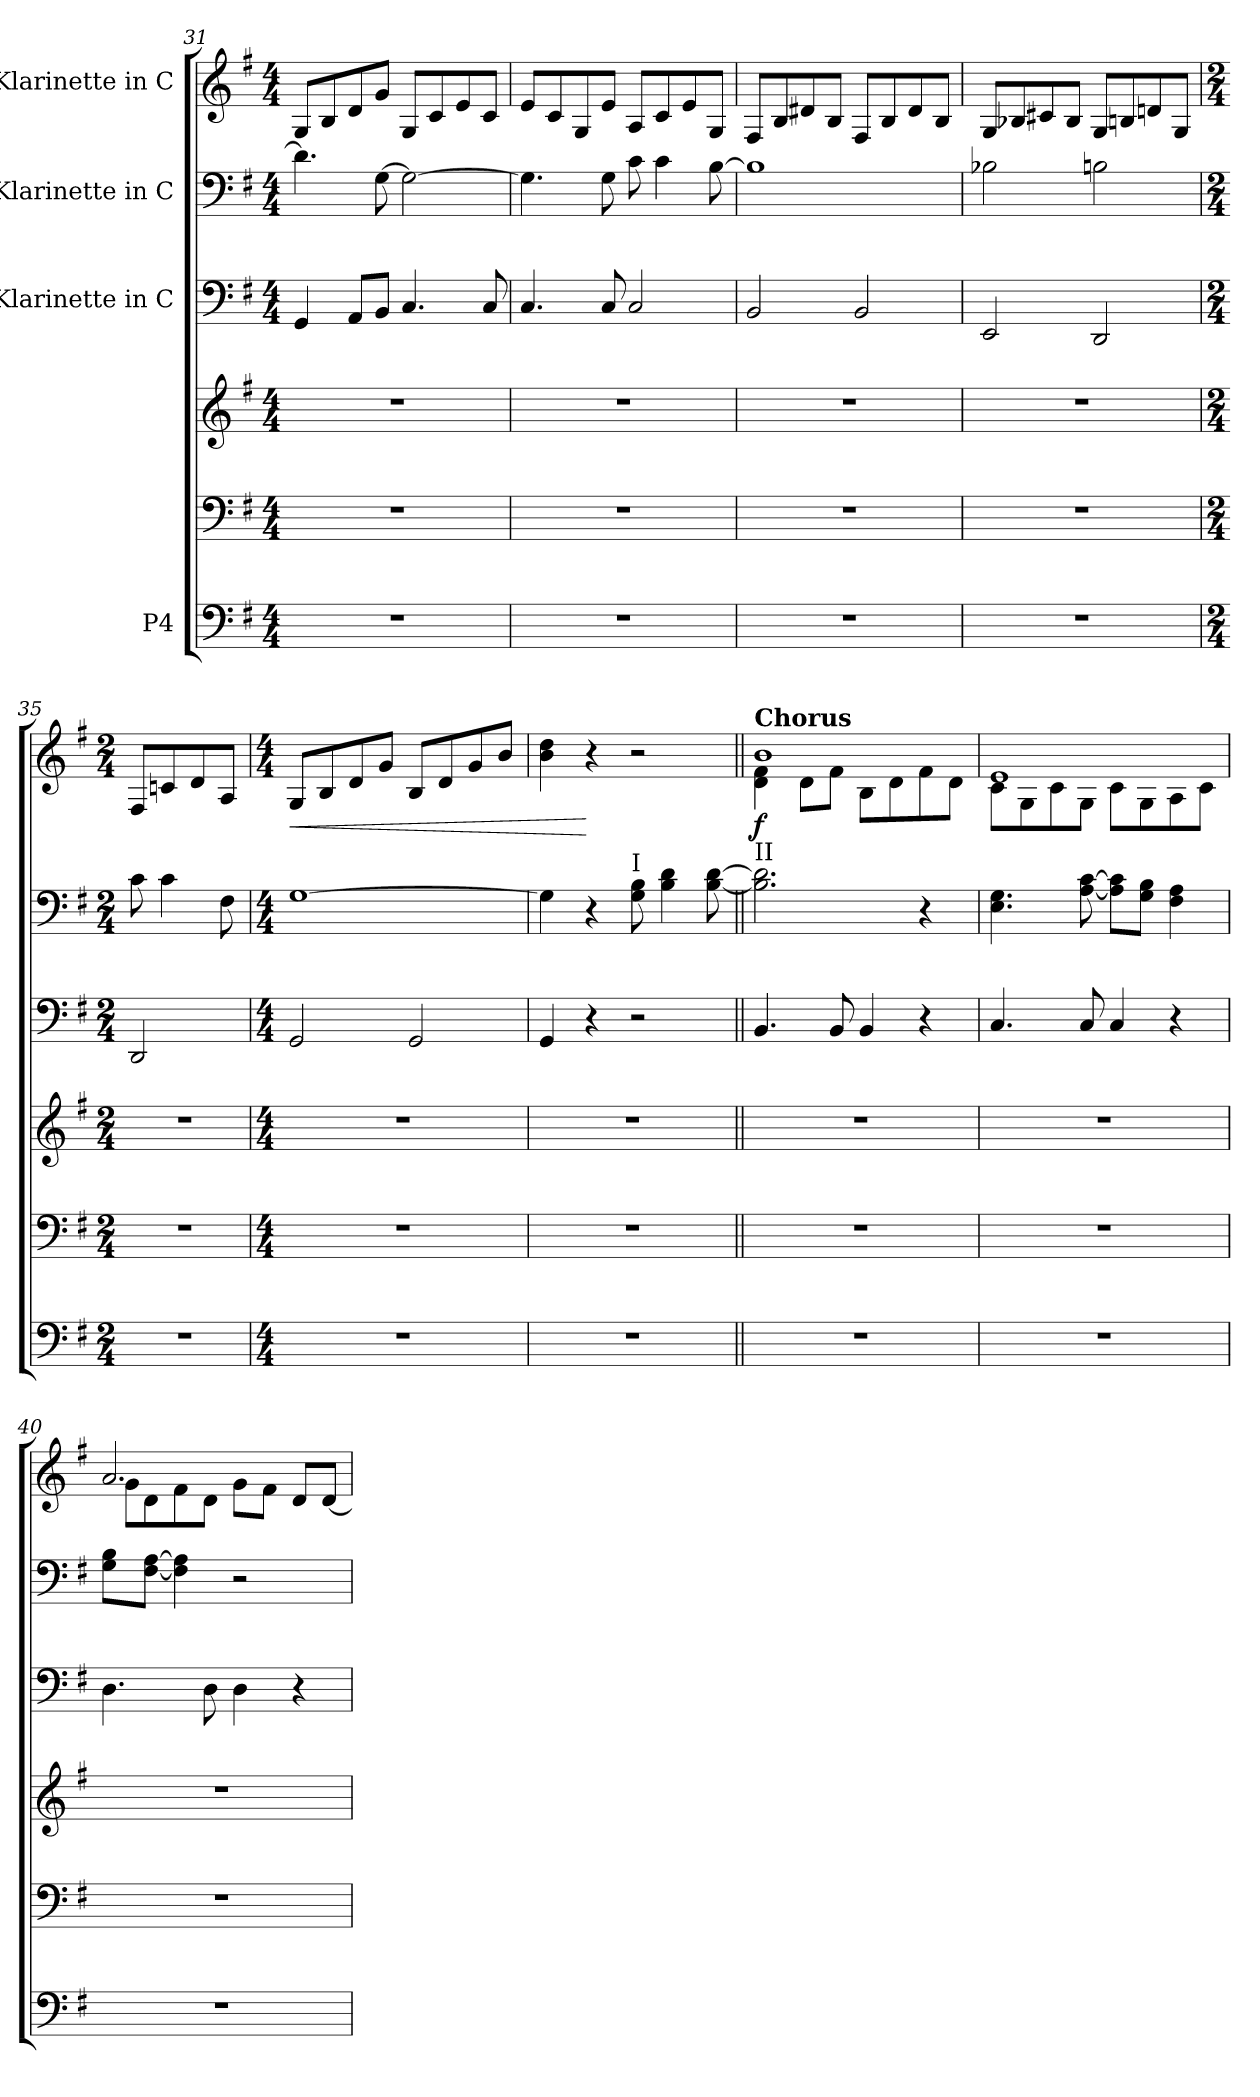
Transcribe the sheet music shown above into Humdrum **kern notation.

**kern	**kern	**kern	**kern	**kern	**kern	**dynam
*part4	*part4	*part4	*part3	*part2	*part1	*part1
*staff6	*staff5	*staff4	*staff3	*staff2	*staff1	*staff1
*I"P4	*	*	*I"Klarinette in C	*I"Klarinette in C	*I"Klarinette in C	*
*clefF4	*clefF4	*clefG2	*clefF4	*clefF4	*clefG2	*
*k[f#]	*k[f#]	*k[f#]	*k[f#]	*k[f#]	*k[f#]	*
*G:	*G:	*G:	*G:	*G:	*G:	*
*M4/4	*M4/4	*M4/4	*M4/4	*M4/4	*M4/4	*
=31	=31	=31	=31	=31	=31	=31
1r	1r	1r	4GGi/	4.di\]	8Gi/L	.
.	.	.	.	.	8Bi/	.
.	.	.	8AAi/L	.	8di/	.
.	.	.	8BBi/J	[8Gi\	8gi/J	.
.	.	.	4.Ci/	2Gi\_	8Gi/L	.
.	.	.	.	.	8ci/	.
.	.	.	.	.	8ei/	.
.	.	.	8Ci/	.	8ci/J	.
=32	=32	=32	=32	=32	=32	=32
1r	1r	1r	4.Ci/	4.Gi\]	8ei/L	.
.	.	.	.	.	8ci/	.
.	.	.	.	.	8Gi/	.
.	.	.	8Ci/	8Gi\	8ei/J	.
.	.	.	2Ci/	8ci\	8Ai/L	.
.	.	.	.	4ci\	8ci/	.
.	.	.	.	.	8ei/	.
.	.	.	.	[8Bi\	8Gi/J	.
=33	=33	=33	=33	=33	=33	=33
1r	1r	1r	2BBi/	1Bi]	8F#i/L	.
.	.	.	.	.	8Bi/	.
.	.	.	.	.	8d#Xi/	.
.	.	.	.	.	8Bi/J	.
.	.	.	2BBi/	.	8F#i/L	.
.	.	.	.	.	8Bi/	.
.	.	.	.	.	8d#i/	.
.	.	.	.	.	8Bi/J	.
=34	=34	=34	=34	=34	=34	=34
1r	1r	1r	2EEi/	2B-Xi\	8Gi/L	.
.	.	.	.	.	8B-Xi/	.
.	.	.	.	.	8c#Xi/	.
.	.	.	.	.	8B-i/J	.
.	.	.	2DDi/	2Bni\	8Gi/L	.
.	.	.	.	.	8Bni/	.
.	.	.	.	.	8dni/	.
.	.	.	.	.	8Gi/J	.
!!LO:LB:g=z
=35	=35	=35	=35	=35	=35	=35
*M2/4	*M2/4	*M2/4	*M2/4	*M2/4	*M2/4	*
!LO:N:vis=1	!LO:N:vis=1	!LO:N:vis=1	!	!	!	!
2r	2r	2r	2DDi/	8ci\	8F#i/L	.
.	.	.	.	4ci\	8cni/	.
.	.	.	.	.	8di/	.
.	.	.	.	8F#i\	8Ai/J	.
=36	=36	=36	=36	=36	=36	=36
*M4/4	*M4/4	*M4/4	*M4/4	*M4/4	*M4/4	*
!	!	!	!	!	!	!LO:HP:b
1r	1r	1r	2GGi/	[1Gi	8Gi/L	<
.	.	.	.	.	8Bi/	.
.	.	.	.	.	8di/	.
.	.	.	.	.	8gi/J	.
.	.	.	2GGi/	.	8Bi/L	.
.	.	.	.	.	8di/	.
.	.	.	.	.	8gi/	.
.	.	.	.	.	8bi/J	.
=37	=37	=37	=37	=37	=37	=37
1r	1r	1r	4GGi/	4Gi\]	4bi\ 4ddi	.
.	.	.	4r	4r	4r	[
!	!	!	!	!LO:TX:a:t=I	!	!
.	.	.	2r	8Gi\ 8Bi	2r	.
.	.	.	.	4Bi\ 4di	.	.
.	.	.	.	[8Bi\ [8di	.	.
=38||	=38||	=38||	=38||	=38||	=38||	=38||
*	*	*	*	*	*^	*
!	!	!	!	!	!LO:TX:a:B:t=Chorus	!	!
!	!	!	!	!	!LO:TX:b:t=II	!	!
1r	1r	1r	4.BBi/	2.Bi\] 2.di]	1bi	4di\ 4f#i	f
.	.	.	.	.	.	8di\L	.
.	.	.	8BBi/	.	.	8f#i\J	.
.	.	.	4BBi/	.	.	8Bi\L	.
.	.	.	.	.	.	8di\	.
.	.	.	4r	4r	.	8f#i\	.
.	.	.	.	.	.	8di\J	.
=39	=39	=39	=39	=39	=39	=39	=39
1r	1r	1r	4.Ci/	4.Ei\ 4.Gi	1ei	8ci\L	.
.	.	.	.	.	.	8Gi\	.
.	.	.	.	.	.	8ci\	.
.	.	.	8Ci/	[8Ai\ [8ci	.	8Gi\J	.
.	.	.	4Ci/	8Ai\] 8ci]L	.	8ci\L	.
.	.	.	.	8Gi\ 8BiJ	.	8Gi\	.
.	.	.	4r	4F#i\ 4Ai	.	8Ai\	.
.	.	.	.	.	.	8ci\J	.
=40	=40	=40	=40	=40	=40	=40	=40
1r	1r	1r	4.Di\	8Gi\ 8BiL	2.ai/	8gi\L	.
.	.	.	.	[8F#i\ [8AiJ	.	8di\	.
.	.	.	.	4F#i\] 4Ai]	.	8f#i\	.
.	.	.	8Di\	.	.	8di\J	.
.	.	.	4Di\	2r	.	8gi\L	.
.	.	.	.	.	.	8f#i\J	.
.	.	.	4r	.	8di/L	4ryy	.
.	.	.	.	.	[8di/J	.	.
*	*	*	*	*	*v	*v	*
=	=	=	=	=	=	=
*-	*-	*-	*-	*-	*-	*-
